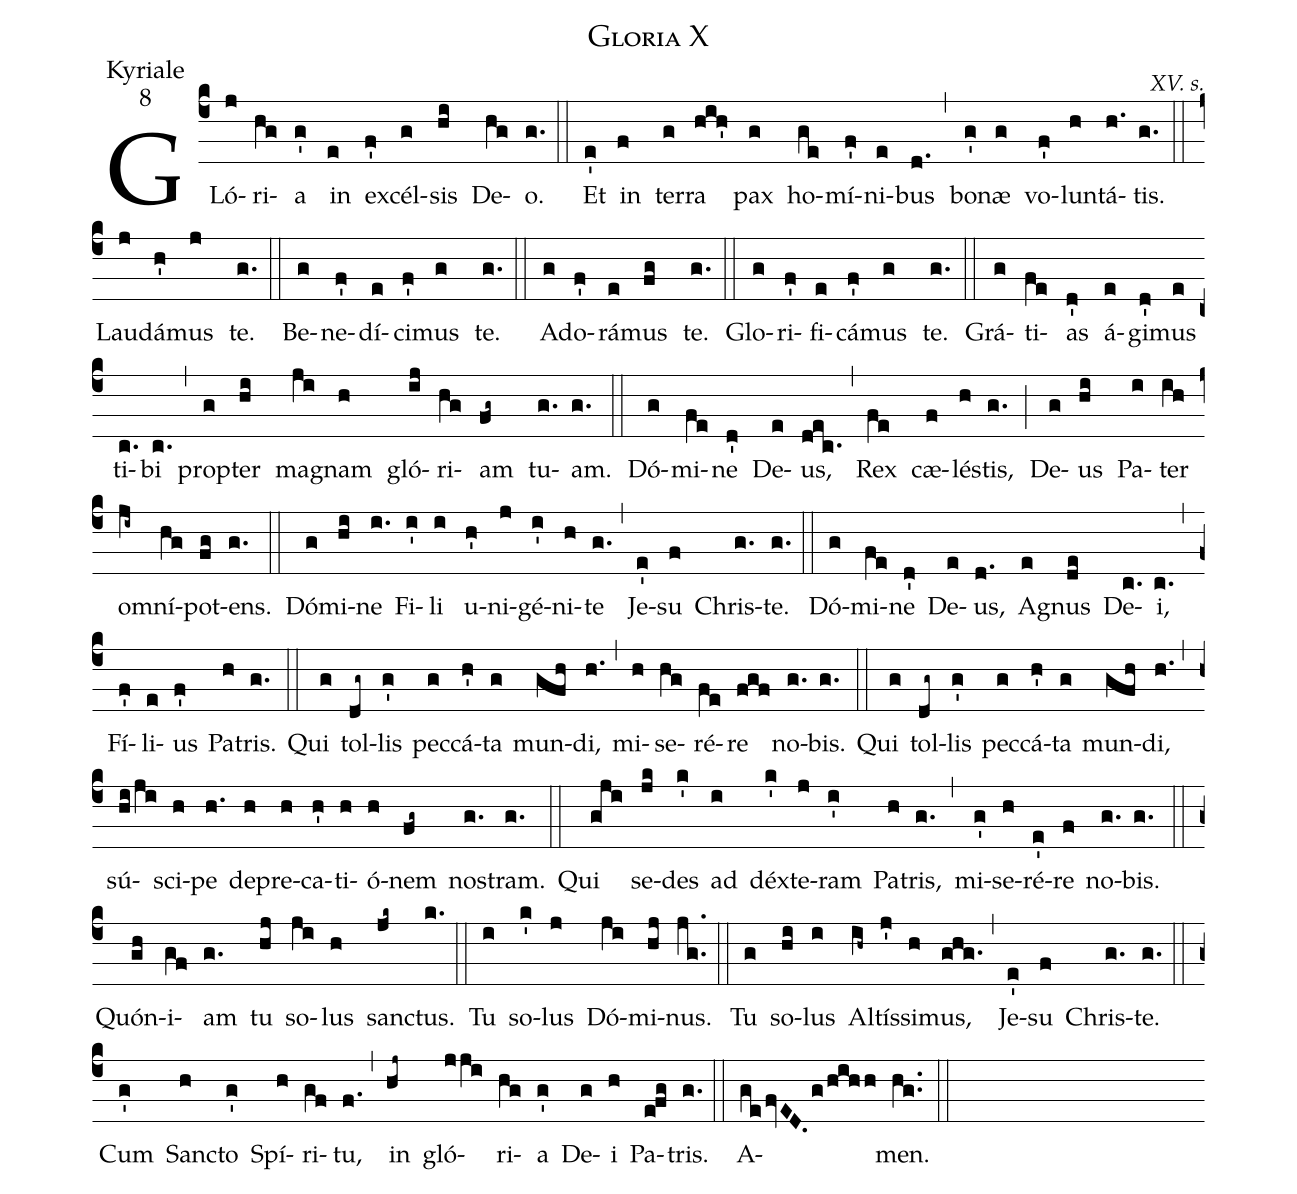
name:Gloria X;
office-part:Kyriale;
mode:8;
commentary:XV. s.;
%%
(c4) GLó(j)ri(hg)a(g') in(e) ex(f')cél(g)sis(hi) De(hg)o.(g.) (::)
Et(e') in(f) ter(g)ra(hih') pax(g) ho(ge)mí(f')ni(e)bus(d.) (,) bo(g')næ(g) vo(f')lun(h)tá(h.)tis.(g.) (::)
Lau(j)dá(h')mus(j) te.(g.) (::)
Be(g)ne(f')dí(e)ci(f')mus(g) te.(g.) (::)
Ad(g)o(f')rá(e)mus(fg) te.(g.) (::)
Glo(g)ri(f')fi(e)cá(f')mus(g) te.(g.) (::)
Grá(g)ti(fe)as(d') á(e)gi(d')mus(e) ti(c.)bi(c.) (,) prop(g)ter(hi) ma(ji)gnam(h) gló(ij)ri(hg)am(fg~) tu(g.)am.(g.) (::)
Dó(g)mi(fe)ne(d') De(e)us,(dec.) (,) Rex(fe) cæ(f)lés(h)tis,(g.) (;) De(g)us(hi) Pa(i)ter(ih) om(ji~)ní(hg)pot(fg)ens.(g.) (::)
Dó(g)mi(hi)ne(i.) Fi(i')li(i) u(h')ni(j)gé(i')ni(h)te(g.) (,) Je(e')su(f) Chris(g.)te.(g.) (::)
Dó(g)mi(fe)ne(d') De(e)us,(d.) A(e)gnus(de) De(c.)i,(c.) (,) Fí(f')li(e)us(f') Pa(h)tris.(g.) (::)
Qui(g) tol(dg~)lis(g') pec(g)cá(h')ta(g) mun(gfh)di,(h.) (,) mi(h)se(hg)ré(fe)re(fgf) no(g.)bis.(g.) (::)
Qui(g) tol(dg~)lis(g') pec(g)cá(h')ta(g) mun(gfh)di,(h.) (,) sú(hi/ji)sci(h)pe(h.) de(h)pre(h)ca(h')ti(h)ó(h)nem(fg~) nos(g.)tram.(g.) (::)
Qui(gji) se(jk)des(k') ad(i) déx(k')te(j)ram(i') Pa(h)tris,(g.) (,) mi(g')se(h)ré(e')re(f) no(g.)bis.(g.) (::)
Quón(gh)i(gf)am(g.) tu(hj) so(ji)lus(h) sanc(jk~)tus.(k.) (::)
Tu(i) so(k')lus(j) Dó(ji)mi(hj)nus.(jg..) (::)
Tu(g) so(hi)lus(i) Al(ih~)tís(j')si(h)mus,(ghg.) (,) Je(e')su(f) Chris(g.)te.(g.) (::)
Cum(g') Sanc(h)to(g') Spí(h)ri(gf)tu,(f.) (,) in(hj~) gló(jji)ri(hg)a(g') De(g)i(h) Pa(e!fg)tris.(g.) (::)
A(ge/fvED.g/hihh)men.(hg..) (::)
